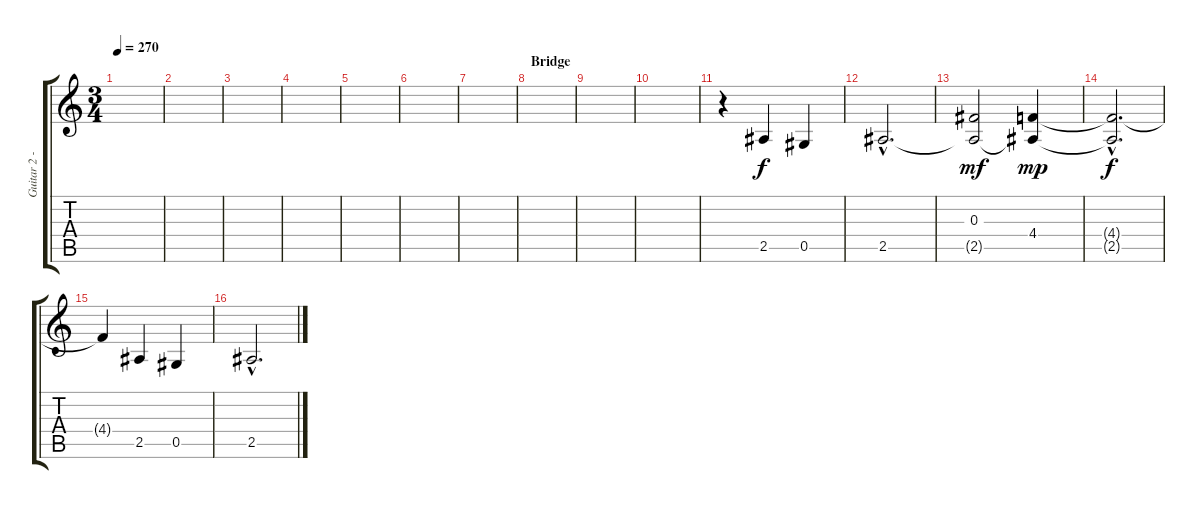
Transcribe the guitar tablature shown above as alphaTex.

\track ("Guitar 2 - Jade" "Guitar 2 -") {instrument electricguitarmuted}
\staff {score tabs}
\tuning (Eb4 Bb3 Gb3 Db3 Ab2 Eb2) {hide}
\ts (3 4)
\tempo 270
\clef g2
\ks c
|
|
|
|
|
|
|
\section ("" "Bridge")
|
|
|
r.4 2.5.4 0.5.4 |
2.5{hac}.2{d} |
(0.3 2.5{t}).2{dy mf} (4.4 2.5{t}).4{dy mp} |
(4.4{hac t} 2.5{hac t}).2{d dy f} |
4.4{t}.4 2.5.4 0.5.4 |
2.5{hac}.2{d}
